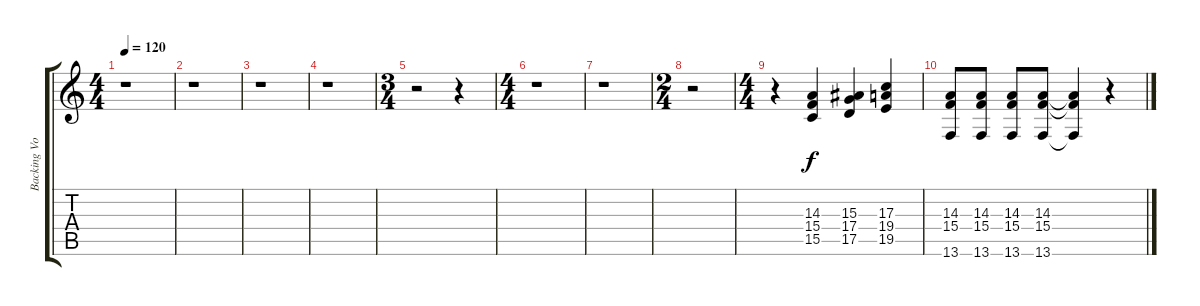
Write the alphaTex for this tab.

\track ("Backing Vocals" "Backing Vo") {instrument flute}
\staff {score tabs}
\tuning (E4 B3 G3 D3 A2 E2) {hide}
\ts (4 4)
\tempo 120
\clef g2
\ks c
r.1{dy f} |
r.1 |
r.1 |
r.1 |
\ts (3 4)
r.2 r.4 |
\ts (4 4)
r.1 |
r.1 |
\ts (2 4)
r.2 |
\ts (4 4)
r.4 (14.3 15.4 15.5).4{volume 15} (15.3 17.4 17.5).4 (17.3 19.4 19.5).4 |
(14.3 15.4 13.6).8 (14.3 15.4 13.6).8 (14.3 15.4 13.6).8 (14.3 15.4 13.6).8 (14.3{t} 15.4{t} 13.6{t}).4 r.4
